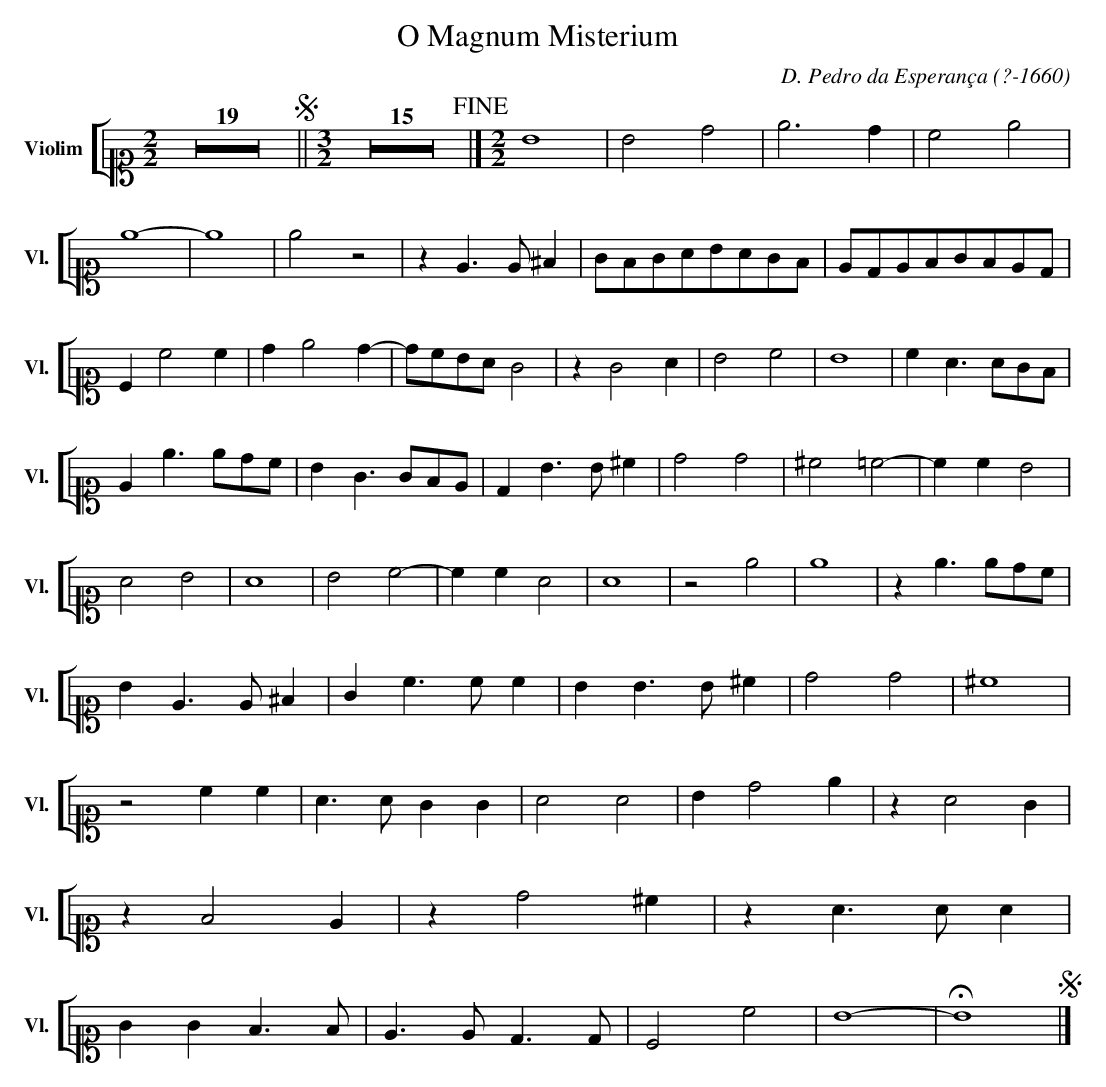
X:1
T:O Magnum Misterium
C:D. Pedro da Esperan\,ca (?-1660)
M:2/2
L:1/2
K:C
V: 2 clef=alto1 name="Violim" sname="Vl."
%%staves [ 2 ]
   Z19 !segno!|| [M:3/2] Z15 !fine!|] \
[M:2/2] B2|Bd|e>d|ce| e2-|e2| ez|z/E/> E/  ^F/ | G//F//G//A//B//A//G//F// | \
   E//D//E//F//G//F//E//D// | C/cc/ | d/ed/-|d//c//B//A// G | z/GA/ | Bc | B2 | c/A/> A/G//F// | \
   E/ e/>e/d//c// | B/ G/>G/F//E// | D/ B/>B/ ^c/ | dd | ^c =c- | c/c/ B | AB|A2|Bc-|c/ c/A | \
   A2|ze|e2| z/e/>e/d//c// | B/ E/> E/ ^F/ | G/ c/>c/c/ | B/B/>B/^c/ | dd| ^c2| z c/c/ | A/>A/ G/G/ | AA| \
   B/de/| z/AG/ | z/FE/ | z/d^c/ | z/A/>A/A/ | G/G/ F/>F/ | E/>E/ D/>D/ | Cc|B2- | !fermata!B2 !segno! |]\
